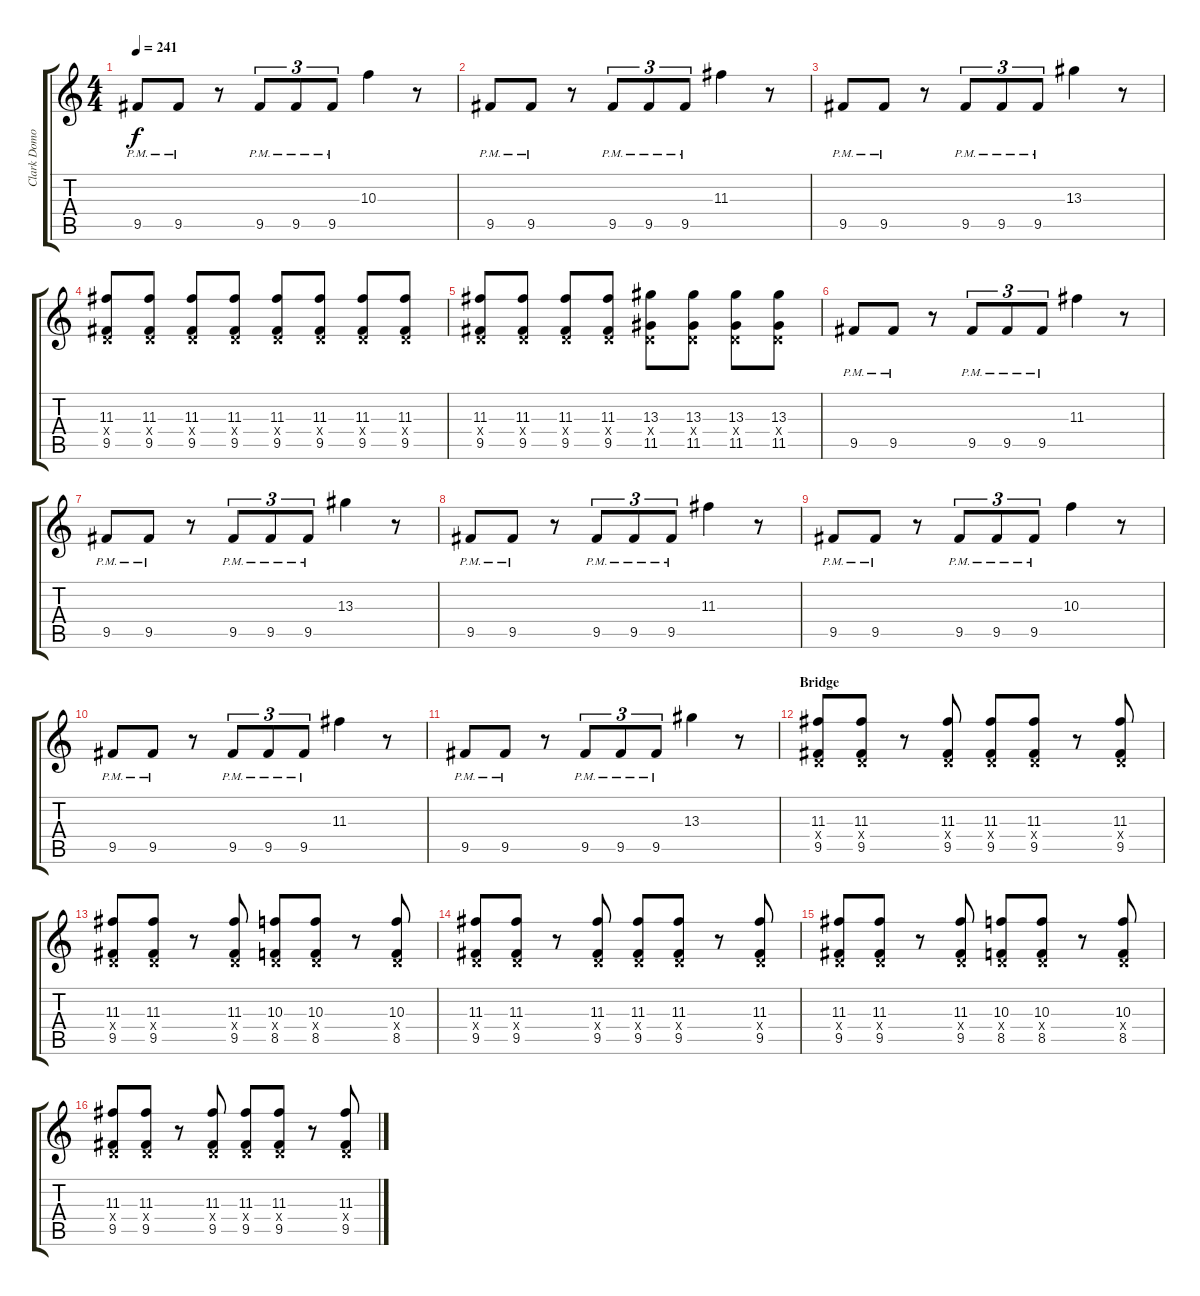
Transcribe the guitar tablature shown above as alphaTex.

\track ("Clark Domoe" "Clark Domo") {instrument distortionguitar}
\staff {score tabs}
\tuning (E4 B3 G3 D3 A2 E2) {hide}
\ts (4 4)
\tempo 241
\clef g2
\ks c
9.5{pm}.8{dy f} 9.5{pm}.8 r.8 9.5{pm}.8{tu (3 2)} 9.5{pm}.8{tu (3 2)} 9.5{pm}.8{tu (3 2)} 10.3.4 r.8 |
9.5{pm}.8 9.5{pm}.8 r.8 9.5{pm}.8{tu (3 2)} 9.5{pm}.8{tu (3 2)} 9.5{pm}.8{tu (3 2)} 11.3.4 r.8 |
9.5{pm}.8 9.5{pm}.8 r.8 9.5{pm}.8{tu (3 2)} 9.5{pm}.8{tu (3 2)} 9.5{pm}.8{tu (3 2)} 13.3.4 r.8 |
(11.3 0.4{x} 9.5).8 (11.3 0.4{x} 9.5).8 (11.3 0.4{x} 9.5).8 (11.3 0.4{x} 9.5).8 (11.3 0.4{x} 9.5).8 (11.3 0.4{x} 9.5).8 (11.3 0.4{x} 9.5).8 (11.3 0.4{x} 9.5).8 |
(11.3 0.4{x} 9.5).8 (11.3 0.4{x} 9.5).8 (11.3 0.4{x} 9.5).8 (11.3 0.4{x} 9.5).8 (13.3 0.4{x} 11.5).8 (13.3 0.4{x} 11.5).8 (13.3 0.4{x} 11.5).8 (13.3 0.4{x} 11.5).8 |
9.5{pm}.8 9.5{pm}.8 r.8 9.5{pm}.8{tu (3 2)} 9.5{pm}.8{tu (3 2)} 9.5{pm}.8{tu (3 2)} 11.3.4 r.8 |
9.5{pm}.8 9.5{pm}.8 r.8 9.5{pm}.8{tu (3 2)} 9.5{pm}.8{tu (3 2)} 9.5{pm}.8{tu (3 2)} 13.3.4 r.8 |
9.5{pm}.8 9.5{pm}.8 r.8 9.5{pm}.8{tu (3 2)} 9.5{pm}.8{tu (3 2)} 9.5{pm}.8{tu (3 2)} 11.3.4 r.8 |
9.5{pm}.8 9.5{pm}.8 r.8 9.5{pm}.8{tu (3 2)} 9.5{pm}.8{tu (3 2)} 9.5{pm}.8{tu (3 2)} 10.3.4 r.8 |
9.5{pm}.8 9.5{pm}.8 r.8 9.5{pm}.8{tu (3 2)} 9.5{pm}.8{tu (3 2)} 9.5{pm}.8{tu (3 2)} 11.3.4 r.8 |
9.5{pm}.8 9.5{pm}.8 r.8 9.5{pm}.8{tu (3 2)} 9.5{pm}.8{tu (3 2)} 9.5{pm}.8{tu (3 2)} 13.3.4 r.8 |
\section ("" "Bridge")
(11.3 0.4{x} 9.5).8 (11.3 0.4{x} 9.5).8 r.8 (11.3 0.4{x} 9.5).8 (11.3 0.4{x} 9.5).8 (11.3 0.4{x} 9.5).8 r.8 (11.3 0.4{x} 9.5).8 |
(11.3 0.4{x} 9.5).8 (11.3 0.4{x} 9.5).8 r.8 (11.3 0.4{x} 9.5).8 (10.3 0.4{x} 8.5).8 (10.3 0.4{x} 8.5).8 r.8 (10.3 0.4{x} 8.5).8 |
(11.3 0.4{x} 9.5).8 (11.3 0.4{x} 9.5).8 r.8 (11.3 0.4{x} 9.5).8 (11.3 0.4{x} 9.5).8 (11.3 0.4{x} 9.5).8 r.8 (11.3 0.4{x} 9.5).8 |
(11.3 0.4{x} 9.5).8 (11.3 0.4{x} 9.5).8 r.8 (11.3 0.4{x} 9.5).8 (10.3 0.4{x} 8.5).8 (10.3 0.4{x} 8.5).8 r.8 (10.3 0.4{x} 8.5).8 |
(11.3 0.4{x} 9.5).8 (11.3 0.4{x} 9.5).8 r.8 (11.3 0.4{x} 9.5).8 (11.3 0.4{x} 9.5).8 (11.3 0.4{x} 9.5).8 r.8 (11.3 0.4{x} 9.5).8
